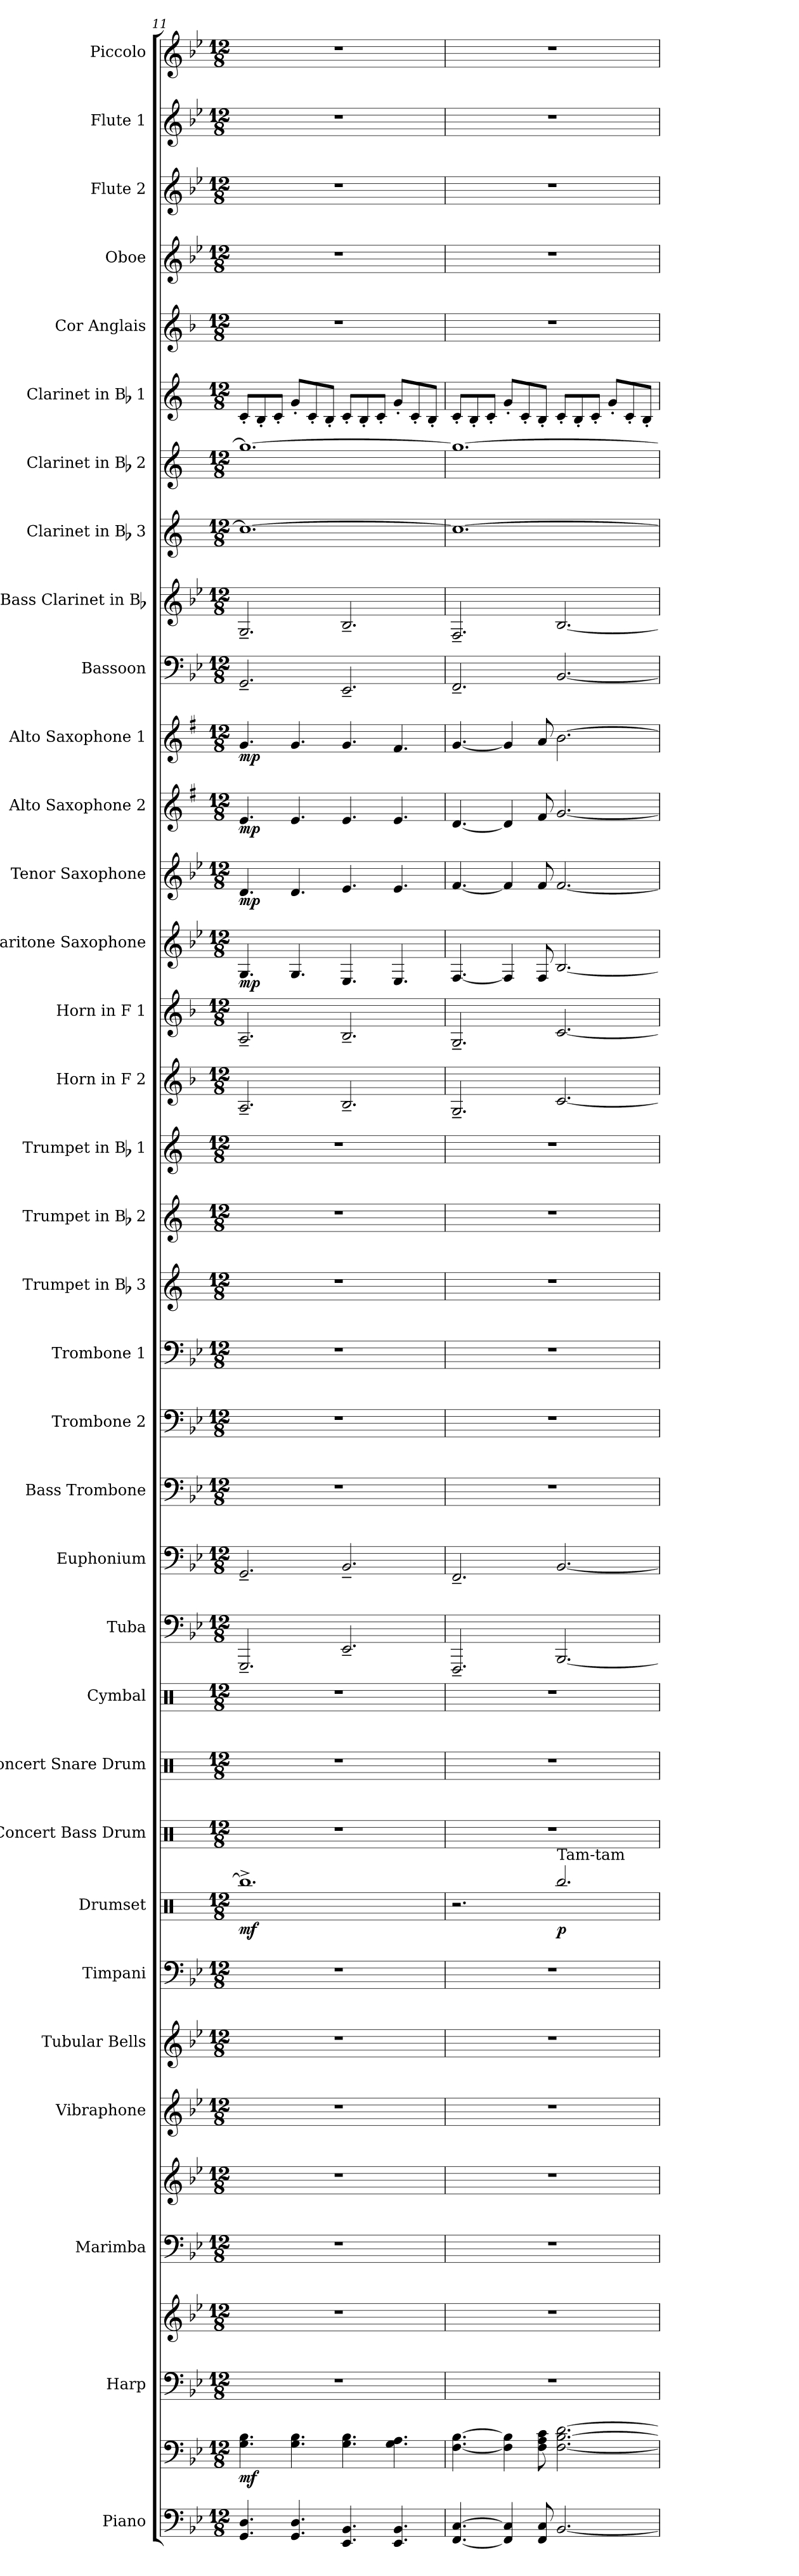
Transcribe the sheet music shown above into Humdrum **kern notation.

**kern	**kern	**dynam	**kern	**kern	**kern	**kern	**kern	**kern	**kern	**kern	**dynam	**kern	**kern	**kern	**kern	**kern	**kern	**kern	**kern	**kern	**kern	**kern	**kern	**kern	**kern	**dynam	**kern	**dynam	**kern	**dynam	**kern	**dynam	**kern	**kern	**kern	**kern	**kern	**kern	**kern	**kern	**kern	**kern
*part34	*part34	*part34	*part33	*part33	*part32	*part32	*part31	*part30	*part29	*part28	*part28	*part27	*part26	*part25	*part24	*part23	*part22	*part21	*part20	*part19	*part18	*part17	*part16	*part15	*part14	*part14	*part13	*part13	*part12	*part12	*part11	*part11	*part10	*part9	*part8	*part7	*part6	*part5	*part4	*part3	*part2	*part1
*staff37	*staff36	*staff36/37	*staff35	*staff34	*staff33	*staff32	*staff31	*staff30	*staff29	*staff28	*staff28	*staff27	*staff26	*staff25	*staff24	*staff23	*staff22	*staff21	*staff20	*staff19	*staff18	*staff17	*staff16	*staff15	*staff14	*staff14	*staff13	*staff13	*staff12	*staff12	*staff11	*staff11	*staff10	*staff9	*staff8	*staff7	*staff6	*staff5	*staff4	*staff3	*staff2	*staff1
*I"Piano	*	*	*I"Harp	*	*I"Marimba	*	*I"Vibraphone	*I"Tubular Bells	*I"Timpani	*I"Drumset	*	*I"Concert Bass Drum	*I"Concert Snare Drum	*I"Cymbal	*I"Tuba	*I"Euphonium	*I"Bass Trombone	*I"Trombone 2	*I"Trombone 1	*I"Trumpet in Bb 3	*I"Trumpet in Bb 2	*I"Trumpet in Bb 1	*I"Horn in F 2	*I"Horn in F 1	*I"Baritone Saxophone	*	*I"Tenor Saxophone	*	*I"Alto Saxophone 2	*	*I"Alto Saxophone 1	*	*I"Bassoon	*I"Bass Clarinet in Bb	*I"Clarinet in Bb 3	*I"Clarinet in Bb 2	*I"Clarinet in Bb 1	*I"Cor Anglais	*I"Oboe	*I"Flute 2	*I"Flute 1	*I"Piccolo
*I'Pno.	*	*	*I'Hp.	*	*I'Mar.	*	*I'Vib.	*I'Tub. B.	*I'Timp.	*I'D. Set	*	*I'Con. BD	*I'Con. Sn.	*I'Cym.	*I'Tba.	*I'Euph.	*I'B. Tbn.	*I'Tbn. 2	*I'Tbn. 1	*I'Tpt. 3	*I'Tpt. 2	*I'Tpt. 1	*I'Hn. 2	*I'Hn. 1	*I'Bari. Sax.	*	*I'Ten. Sax.	*	*I'Alto Sax. 2	*	*I'Alto Sax. 1	*	*I'Bsn.	*I'B. Cl.	*I'Cl. 3	*I'Cl. 2	*I'Cl. 1	*I'C. A.	*I'Ob.	*I'Fl. 2	*I'Fl. 1	*I'Picc.
*clefF4	*clefF4	*	*clefF4	*clefG2	*clefF4	*clefG2	*clefG2	*clefG2	*clefF4	*clefX	*	*clefX	*clefX	*clefX	*clefF4	*clefF4	*clefF4	*clefF4	*clefF4	*clefG2	*clefG2	*clefG2	*clefG2	*clefG2	*clefG2	*	*clefG2	*	*clefG2	*	*clefG2	*	*clefF4	*clefG2	*clefG2	*clefG2	*clefG2	*clefG2	*clefG2	*clefG2	*clefG2	*clefG2
*	*	*	*	*	*	*	*	*	*	*	*	*	*	*	*	*	*	*	*	*ITrd1c2	*ITrd1c2	*ITrd1c2	*ITrd4c7	*ITrd4c7	*ITrd12c21	*	*ITrd8c14	*	*ITrd5c9	*	*ITrd5c9	*	*	*ITrd8c14	*ITrd1c2	*ITrd1c2	*ITrd1c2	*ITrd4c7	*	*	*	*ITrd-7c-12
*k[b-e-]	*k[b-e-]	*	*k[b-e-]	*k[b-e-]	*k[b-e-]	*k[b-e-]	*k[b-e-]	*k[b-e-]	*k[b-e-]	*k[]	*	*k[]	*k[]	*k[]	*k[b-e-]	*k[b-e-]	*k[b-e-]	*k[b-e-]	*k[b-e-]	*k[b-e-]	*k[b-e-]	*k[b-e-]	*k[b-e-]	*k[b-e-]	*k[b-e-]	*	*k[b-e-]	*	*k[b-e-]	*	*k[b-e-]	*	*k[b-e-]	*k[b-e-]	*k[b-e-]	*k[b-e-]	*k[b-e-]	*k[b-e-]	*k[b-e-]	*k[b-e-]	*k[b-e-]	*k[b-e-]
*B-:	*B-:	*	*B-:	*B-:	*B-:	*B-:	*B-:	*B-:	*B-:	*	*	*	*	*	*B-:	*B-:	*B-:	*B-:	*B-:	*	*	*	*B-:	*B-:	*B-:	*	*	*	*B-:	*	*B-:	*	*B-:	*	*	*	*	*B-:	*B-:	*B-:	*B-:	*B-:
*M12/8	*M12/8	*	*M12/8	*M12/8	*M12/8	*M12/8	*M12/8	*M12/8	*M12/8	*M12/8	*	*M12/8	*M12/8	*M12/8	*M12/8	*M12/8	*M12/8	*M12/8	*M12/8	*M12/8	*M12/8	*M12/8	*M12/8	*M12/8	*M12/8	*	*M12/8	*	*M12/8	*	*M12/8	*	*M12/8	*M12/8	*M12/8	*M12/8	*M12/8	*M12/8	*M12/8	*M12/8	*M12/8	*M12/8
=11	=11	=11	=11	=11	=11	=11	=11	=11	=11	=11	=11	=11	=11	=11	=11	=11	=11	=11	=11	=11	=11	=11	=11	=11	=11	=11	=11	=11	=11	=11	=11	=11	=11	=11	=11	=11	=11	=11	=11	=11	=11	=11
!	!	!LO:DY:b	!	!	!	!	!	!	!	!	!LO:DY:b	!	!	!	!	!	!	!	!	!	!	!	!	!	!	!LO:DY:b	!	!LO:DY:b	!	!LO:DY:b	!	!LO:DY:b	!	!	!	!	!	!	!	!	!	!
4.GG/ 4.D/	4.G\ 4.B-\	mf	1.r	1.r	1.r	1.r	1.r	1.r	1.r	1.Rbb^]	mf	1.r	1.r	1.r	2.GGG~/	2.GG~/	1.r	1.r	1.r	1.r	1.r	1.r	2.D~/	2.D~/	4.GG/	mp	4.D/	mp	4.G/	mp	4.B-/	mp	2.GG~/	2.GG~/	1.b-_	1.ff_	8B-'/L	1.r	1.r	1.r	1.r	1.r
.	.	.	.	.	.	.	.	.	.	.	.	.	.	.	.	.	.	.	.	.	.	.	.	.	.	.	.	.	.	.	.	.	.	.	.	.	8A'/	.	.	.	.	.
.	.	.	.	.	.	.	.	.	.	.	.	.	.	.	.	.	.	.	.	.	.	.	.	.	.	.	.	.	.	.	.	.	.	.	.	.	8B-'/J	.	.	.	.	.
4.GG/ 4.D/	4.G\ 4.B-\	.	.	.	.	.	.	.	.	.	.	.	.	.	.	.	.	.	.	.	.	.	.	.	4.GG/	.	4.D/	.	4.G/	.	4.B-/	.	.	.	.	.	8f'/L	.	.	.	.	.
.	.	.	.	.	.	.	.	.	.	.	.	.	.	.	.	.	.	.	.	.	.	.	.	.	.	.	.	.	.	.	.	.	.	.	.	.	8B-'/	.	.	.	.	.
.	.	.	.	.	.	.	.	.	.	.	.	.	.	.	.	.	.	.	.	.	.	.	.	.	.	.	.	.	.	.	.	.	.	.	.	.	8A'/J	.	.	.	.	.
4.EE-/ 4.BB-/	4.G\ 4.B-\	.	.	.	.	.	.	.	.	.	.	.	.	.	2.EE-~/	2.BB-~/	.	.	.	.	.	.	2.E-~/	2.E-~/	4.EE-/	.	4.E-/	.	4.G/	.	4.B-/	.	2.EE-~/	2.BB-~/	.	.	8B-'/L	.	.	.	.	.
.	.	.	.	.	.	.	.	.	.	.	.	.	.	.	.	.	.	.	.	.	.	.	.	.	.	.	.	.	.	.	.	.	.	.	.	.	8A'/	.	.	.	.	.
.	.	.	.	.	.	.	.	.	.	.	.	.	.	.	.	.	.	.	.	.	.	.	.	.	.	.	.	.	.	.	.	.	.	.	.	.	8B-'/J	.	.	.	.	.
4.EE-/ 4.BB-/	4.G\ 4.A\	.	.	.	.	.	.	.	.	.	.	.	.	.	.	.	.	.	.	.	.	.	.	.	4.EE-/	.	4.E-/	.	4.G/	.	4.A/	.	.	.	.	.	8f'/L	.	.	.	.	.
.	.	.	.	.	.	.	.	.	.	.	.	.	.	.	.	.	.	.	.	.	.	.	.	.	.	.	.	.	.	.	.	.	.	.	.	.	8B-'/	.	.	.	.	.
.	.	.	.	.	.	.	.	.	.	.	.	.	.	.	.	.	.	.	.	.	.	.	.	.	.	.	.	.	.	.	.	.	.	.	.	.	8A'/J	.	.	.	.	.
=12	=12	=12	=12	=12	=12	=12	=12	=12	=12	=12	=12	=12	=12	=12	=12	=12	=12	=12	=12	=12	=12	=12	=12	=12	=12	=12	=12	=12	=12	=12	=12	=12	=12	=12	=12	=12	=12	=12	=12	=12	=12	=12
[4.FF/ [4.C/	[4.F\ [4.B-\	.	1.r	1.r	1.r	1.r	1.r	1.r	1.r	2.r	.	1.r	1.r	1.r	2.FFF~/	2.FF~/	1.r	1.r	1.r	1.r	1.r	1.r	2.C~/	2.C~/	[4.FF/	.	[4.F/	.	[4.F/	.	[4.B-/	.	2.FF~/	2.FF~/	1.b-_	1.ff_	8B-'/L	1.r	1.r	1.r	1.r	1.r
.	.	.	.	.	.	.	.	.	.	.	.	.	.	.	.	.	.	.	.	.	.	.	.	.	.	.	.	.	.	.	.	.	.	.	.	.	8A'/	.	.	.	.	.
.	.	.	.	.	.	.	.	.	.	.	.	.	.	.	.	.	.	.	.	.	.	.	.	.	.	.	.	.	.	.	.	.	.	.	.	.	8B-'/J	.	.	.	.	.
4FF/] 4C/]	4F\] 4B-\]	.	.	.	.	.	.	.	.	.	.	.	.	.	.	.	.	.	.	.	.	.	.	.	4FF/]	.	4F/]	.	4F/]	.	4B-/]	.	.	.	.	.	8f'/L	.	.	.	.	.
.	.	.	.	.	.	.	.	.	.	.	.	.	.	.	.	.	.	.	.	.	.	.	.	.	.	.	.	.	.	.	.	.	.	.	.	.	8B-'/	.	.	.	.	.
8FF/ 8C/	8F\ 8A\ 8c\	.	.	.	.	.	.	.	.	.	.	.	.	.	.	.	.	.	.	.	.	.	.	.	8FF/	.	8F/	.	8A/	.	8c/	.	.	.	.	.	8A'/J	.	.	.	.	.
!	!	!	!	!	!	!	!	!	!	!LO:TX:a:t=Tam-tam	!	!	!	!	!	!	!	!	!	!	!	!	!	!	!	!	!	!	!	!	!	!	!	!	!	!	!	!	!	!	!	!
!	!	!	!	!	!	!	!	!	!	!	!LO:DY:b	!	!	!	!	!	!	!	!	!	!	!	!	!	!	!	!	!	!	!	!	!	!	!	!	!	!	!	!	!	!	!
[2.BB-/	[2.F\ [2.B-\ [2.d\	.	.	.	.	.	.	.	.	2.Rbb/	p	.	.	.	[2.BBB-/	[2.BB-/	.	.	.	.	.	.	[2.F/	[2.F/	[2.BB-/	.	[2.F/	.	[2.B-/	.	[2.d\	.	[2.BB-/	[2.BB-/	.	.	8B-'/L	.	.	.	.	.
.	.	.	.	.	.	.	.	.	.	.	.	.	.	.	.	.	.	.	.	.	.	.	.	.	.	.	.	.	.	.	.	.	.	.	.	.	8A'/	.	.	.	.	.
.	.	.	.	.	.	.	.	.	.	.	.	.	.	.	.	.	.	.	.	.	.	.	.	.	.	.	.	.	.	.	.	.	.	.	.	.	8B-'/J	.	.	.	.	.
.	.	.	.	.	.	.	.	.	.	.	.	.	.	.	.	.	.	.	.	.	.	.	.	.	.	.	.	.	.	.	.	.	.	.	.	.	8f'/L	.	.	.	.	.
.	.	.	.	.	.	.	.	.	.	.	.	.	.	.	.	.	.	.	.	.	.	.	.	.	.	.	.	.	.	.	.	.	.	.	.	.	8B-'/	.	.	.	.	.
.	.	.	.	.	.	.	.	.	.	.	.	.	.	.	.	.	.	.	.	.	.	.	.	.	.	.	.	.	.	.	.	.	.	.	.	.	8A'/J	.	.	.	.	.
=	=	=	=	=	=	=	=	=	=	=	=	=	=	=	=	=	=	=	=	=	=	=	=	=	=	=	=	=	=	=	=	=	=	=	=	=	=	=	=	=	=	=
*-	*-	*-	*-	*-	*-	*-	*-	*-	*-	*-	*-	*-	*-	*-	*-	*-	*-	*-	*-	*-	*-	*-	*-	*-	*-	*-	*-	*-	*-	*-	*-	*-	*-	*-	*-	*-	*-	*-	*-	*-	*-	*-
